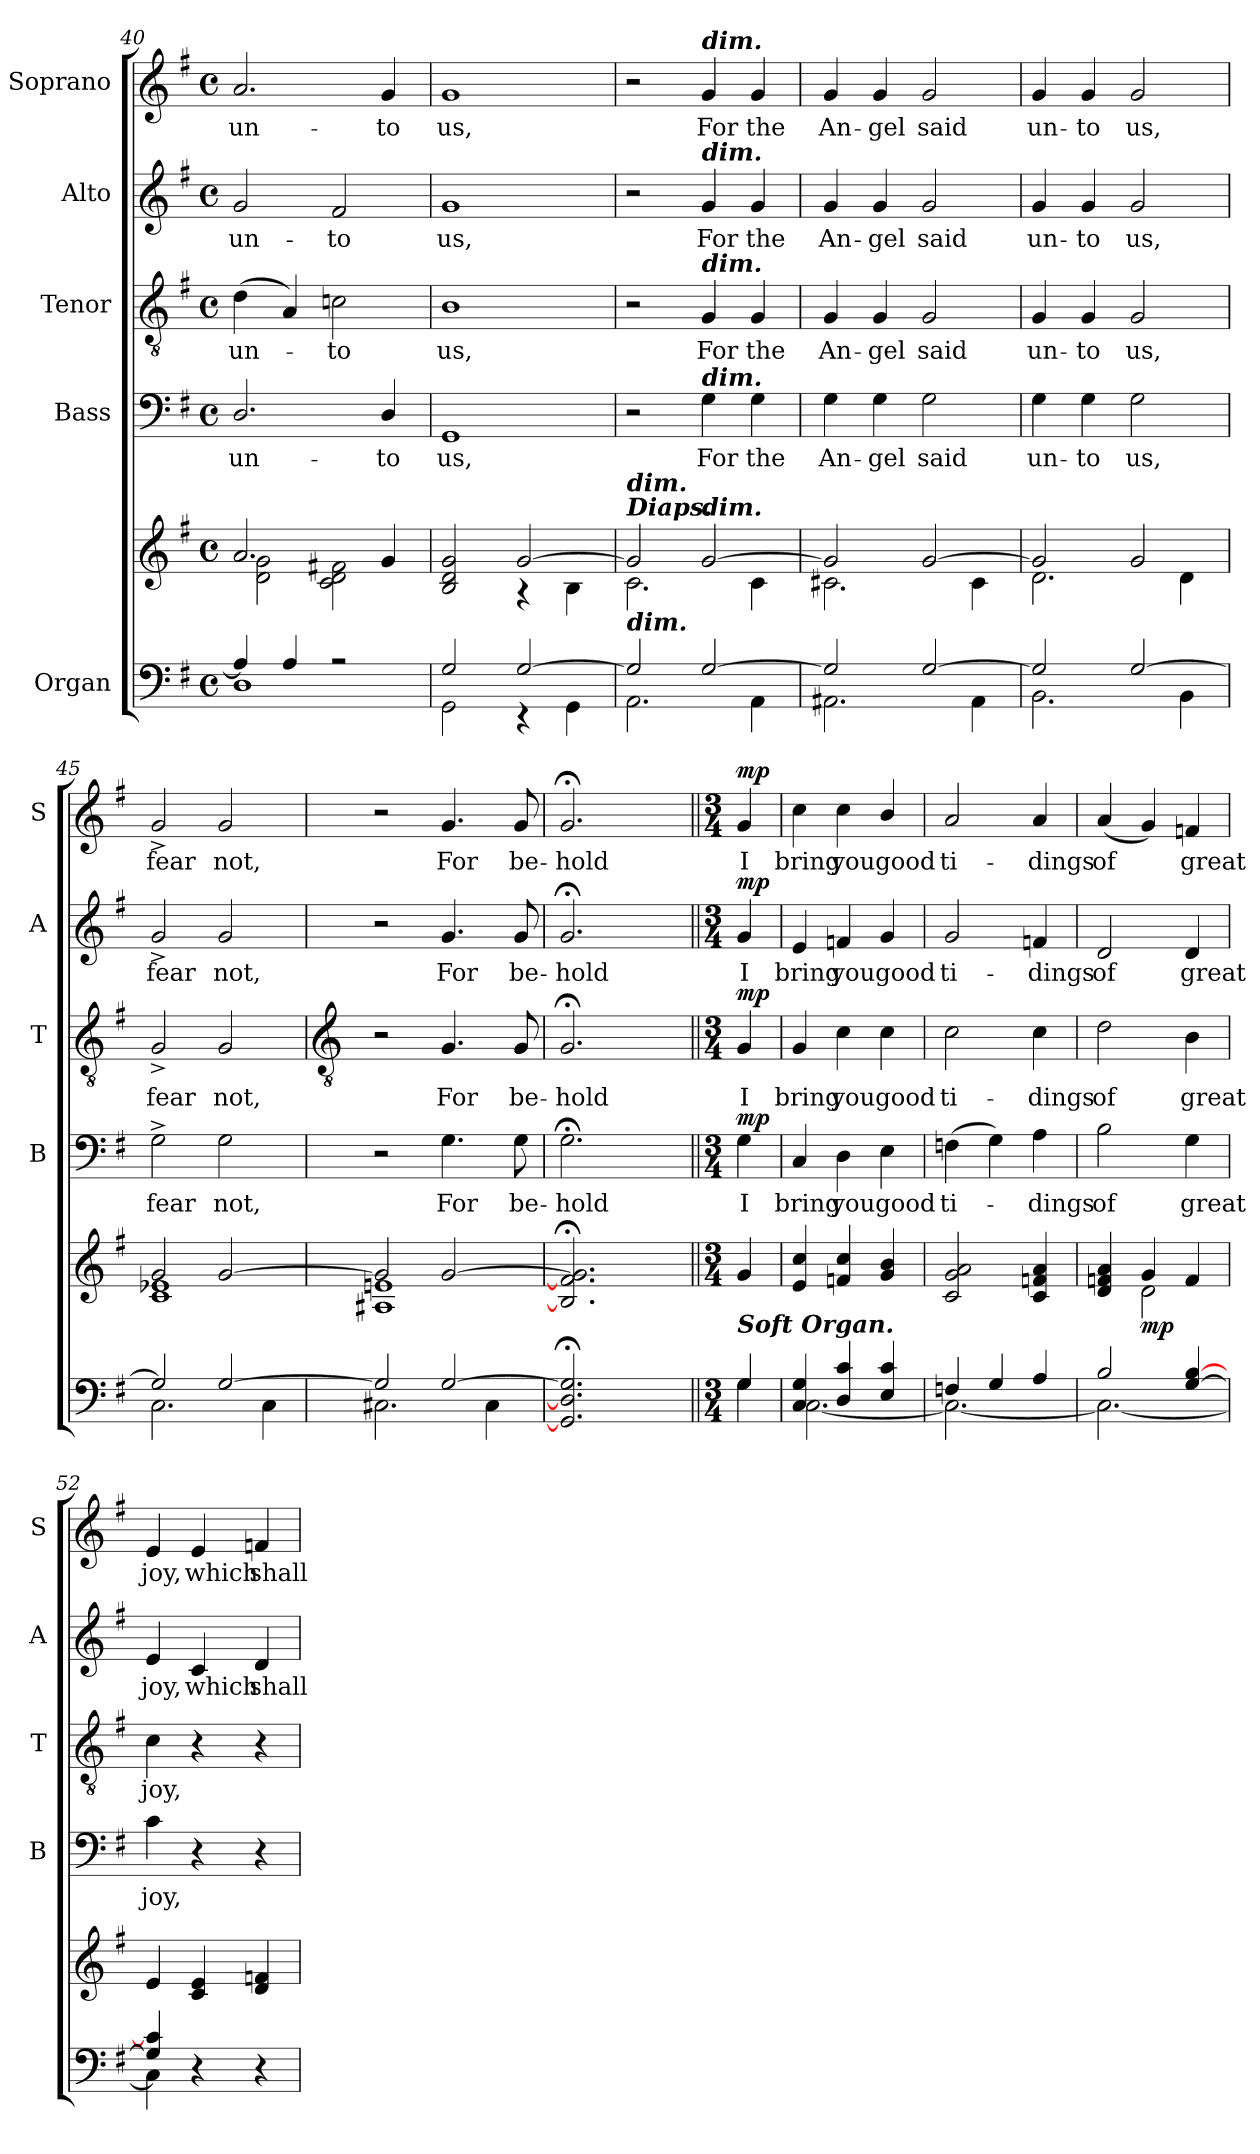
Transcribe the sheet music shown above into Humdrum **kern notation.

**kern	**kern	**dynam	**kern	**text	**dynam	**kern	**text	**dynam	**kern	**text	**dynam	**kern	**text	**dynam
*part5	*part5	*part5	*part4	*part4	*part4	*part3	*part3	*part3	*part2	*part2	*part2	*part1	*part1	*part1
*staff6	*staff5	*staff5/6	*staff4	*staff4	*staff4	*staff3	*staff3	*staff3	*staff2	*staff2	*staff2	*staff1	*staff1	*staff1
*I"Organ	*	*	*I"Bass	*	*	*I"Tenor	*	*	*I"Alto	*	*	*I"Soprano	*	*
*	*	*	*I'B	*	*	*I'T	*	*	*I'A	*	*	*I'S	*	*
*clefF4	*clefG2	*	*clefF4	*	*	*clefGv2	*	*	*clefG2	*	*	*clefG2	*	*
*k[f#]	*k[f#]	*	*k[f#]	*	*	*k[f#]	*	*	*k[f#]	*	*	*k[f#]	*	*
*G:	*G:	*	*G:	*	*	*G:	*	*	*G:	*	*	*G:	*	*
*M4/4	*M4/4	*	*M4/4	*	*	*M4/4	*	*	*M4/4	*	*	*M4/4	*	*
*met(c)	*met(c)	*	*met(c)	*	*	*met(c)	*	*	*met(c)	*	*	*met(c)	*	*
=40	=40	=40	=40	=40	=40	=40	=40	=40	=40	=40	=40	=40	=40	=40
*^	*^	*	*	*	*	*	*	*	*	*	*	*	*	*
!	!	!	!	!	!	!LO:LY:b	!	!	!LO:LY:b	!	!	!LO:LY:b	!	!	!LO:LY:b	!
4A/]	1D\	2.a/	2d\ 2g\	.	2.D/	un-	.	(4d\	un-	.	2g/	un-	.	2.a/	un-	.
4A/	.	.	.	.	.	.	.	4A/)	.	.	.	.	.	.	.	.
!	!	!	!	!	!	!	!	!	!LO:LY:b	!	!	!LO:LY:b	!	!	!	!
2r	.	.	2c\ 2d\ 2f#X\	.	.	.	.	2cn\	to	.	2f#/	-to	.	.	.	.
!	!	!	!	!	!	!LO:LY:b	!	!	!	!	!	!	!	!	!LO:LY:b	!
.	.	4g/	.	.	4D/	-to	.	.	.	.	.	.	.	4g/	-to	.
=41	=41	=41	=41	=41	=41	=41	=41	=41	=41	=41	=41	=41	=41	=41	=41	=41
!	!	!	!	!	!	!LO:LY:b	!	!	!LO:LY:b	!	!	!LO:LY:b	!	!	!LO:LY:b	!
2G/	2GG\	2ryy	2B/ 2d/ 2g/	.	1GG	us,	.	1B	us,	.	1g	us,	.	1g	us,	.
[2G/	4r	[2g/	4r	.	.	.	.	.	.	.	.	.	.	.	.	.
.	4GG\	.	4B\	.	.	.	.	.	.	.	.	.	.	.	.	.
=42	=42	=42	=42	=42	=42	=42	=42	=42	=42	=42	=42	=42	=42	=42	=42	=42
!	!	!LO:TX:a:Bi:t=Diaps.	!	!	!	!	!	!	!	!	!	!	!	!	!	!
!	!	!LO:TX:a:Bi:t=dim.	!	!	!	!	!	!	!	!	!	!	!	!	!	!
!LO:TX:a:Bi:t=dim.	!	!	!	!	!	!	!	!	!	!	!	!	!	!	!	!
2G/]	2.AA\	2g/]	2.c\	.	2r	.	.	2r	.	.	2r	.	.	2r	.	.
!	!	!	!	!	!	!	!	!	!	!	!	!	!	!LO:TX:a:Bi:t=dim.	!	!
!	!	!	!	!	!	!	!	!	!	!	!LO:TX:a:Bi:t=dim.	!	!	!	!	!
!	!	!	!	!	!	!	!	!LO:TX:a:Bi:t=dim.	!	!	!	!	!	!	!	!
!	!	!	!	!	!LO:TX:a:Bi:t=dim.	!	!	!	!	!	!	!	!	!	!	!
!	!	!LO:TX:a:Bi:t=dim.	!	!	!	!	!	!	!	!	!	!	!	!	!	!
!	!	!	!	!	!	!LO:LY:b	!	!	!LO:LY:b	!	!	!LO:LY:b	!	!	!LO:LY:b	!
[2G/	.	[2g/	.	.	4G\	For	.	4G/	For	.	4g/	For	.	4g/	For	.
!	!	!	!	!	!	!LO:LY:b	!	!	!LO:LY:b	!	!	!LO:LY:b	!	!	!LO:LY:b	!
.	4AA\	.	4c\	.	4G\	the	.	4G/	the	.	4g/	the	.	4g/	the	.
=43	=43	=43	=43	=43	=43	=43	=43	=43	=43	=43	=43	=43	=43	=43	=43	=43
!	!	!	!	!	!	!LO:LY:b	!	!	!LO:LY:b	!	!	!LO:LY:b	!	!	!LO:LY:b	!
2G/]	2.AA#X\	2g/]	2.c#X\	.	4G\	An-	.	4G/	An-	.	4g/	An-	.	4g/	An-	.
!	!	!	!	!	!	!LO:LY:b	!	!	!LO:LY:b	!	!	!LO:LY:b	!	!	!LO:LY:b	!
.	.	.	.	.	4G\	-gel	.	4G/	-gel	.	4g/	-gel	.	4g/	-gel	.
!	!	!	!	!	!	!LO:LY:b	!	!	!LO:LY:b	!	!	!LO:LY:b	!	!	!LO:LY:b	!
[2G/	.	[2g/	.	.	2G\	said	.	2G/	said	.	2g/	said	.	2g/	said	.
.	4AA#\	.	4c#\	.	.	.	.	.	.	.	.	.	.	.	.	.
=44	=44	=44	=44	=44	=44	=44	=44	=44	=44	=44	=44	=44	=44	=44	=44	=44
!	!	!	!	!	!	!LO:LY:b	!	!	!LO:LY:b	!	!	!LO:LY:b	!	!	!LO:LY:b	!
2G/]	2.BB\	2g/]	2.d\	.	4G\	un-	.	4G/	un-	.	4g/	un-	.	4g/	un-	.
!	!	!	!	!	!	!LO:LY:b	!	!	!LO:LY:b	!	!	!LO:LY:b	!	!	!LO:LY:b	!
.	.	.	.	.	4G\	-to	.	4G/	-to	.	4g/	-to	.	4g/	-to	.
!	!	!	!	!	!	!LO:LY:b	!	!	!LO:LY:b	!	!	!LO:LY:b	!	!	!LO:LY:b	!
[2G/	.	2g/	.	.	2G\	us,	.	2G/	us,	.	2g/	us,	.	2g/	us,	.
.	4BB\	.	4d\	.	.	.	.	.	.	.	.	.	.	.	.	.
=45	=45	=45	=45	=45	=45	=45	=45	=45	=45	=45	=45	=45	=45	=45	=45	=45
!	!	!	!	!	!	!LO:LY:b	!	!	!LO:LY:b	!	!	!LO:LY:b	!	!	!LO:LY:b	!
2G/]	2.C\	2g/	1c\ 1e-X\	.	2G^\	fear	.	2G^/	fear	.	2g^/	fear	.	2g^/	fear	.
!	!	!	!	!	!	!LO:LY:b	!	!	!LO:LY:b	!	!	!LO:LY:b	!	!	!LO:LY:b	!
[2G/	.	[2g/	.	.	2G\	not,	.	2G/	not,	.	2g/	not,	.	2g/	not,	.
.	4C\	.	.	.	.	.	.	.	.	.	.	.	.	.	.	.
!!LO:LB:g=z
=46	=46	=46	=46	=46	=46	=46	=46	=46	=46	=46	=46	=46	=46	=46	=46	=46
*	*	*	*	*	*	*	*	*clefGv2	*	*	*	*	*	*	*	*
2G/]	2.C#X\	2g/]	1A#X\ 1en\	.	2r	.	.	2r	.	.	2r	.	.	2r	.	.
!	!	!	!	!	!	!LO:LY:b	!	!	!LO:LY:b	!	!	!LO:LY:b	!	!	!LO:LY:b	!
[2G/	.	[2g/	.	.	4.G\	For	.	4.G/	For	.	4.g/	For	.	4.g/	For	.
.	4C#\	.	.	.	.	.	.	.	.	.	.	.	.	.	.	.
!	!	!	!	!	!	!LO:LY:b	!	!	!LO:LY:b	!	!	!LO:LY:b	!	!	!LO:LY:b	!
.	.	.	.	.	8G\	be-	.	8G/	be-	.	8g/	be-	.	8g/	be-	.
=47	=47	=47	=47	=47	=47	=47	=47	=47	=47	=47	=47	=47	=47	=47	=47	=47
!	!	!	!	!	!	!LO:LY:b	!	!	!LO:LY:b	!	!	!LO:LY:b	!	!	!LO:LY:b	!
2.GG/]; 2.D/]; 2.G/];	4ryy	2.B/];< 2.f/];< 2.g/];<	2.ryy	.	2.G;<\	-hold	.	2.G;</	-hold	.	2.g;</	-hold	.	2.g;</	-hold	.
.	4ryy	.	.	.	.	.	.	.	.	.	.	.	.	.	.	.
.	4ryy	.	.	.	.	.	.	.	.	.	.	.	.	.	.	.
=48||	=48||	=48||	=48||	=48||	=48||	=48||	=48||	=48||	=48||	=48||	=48||	=48||	=48||	=48||	=48||	=48||
*M3/4	*	*M3/4	*	*	*M3/4	*	*	*M3/4	*	*	*M3/4	*	*	*M3/4	*	*
!	!	!LO:TX:b:Bi:t=Soft Organ.	!	!	!	!	!	!	!	!	!	!	!	!	!	!
!	!	!	!	!LO:DY:b=2	!	!LO:LY:b	!	!	!LO:LY:b	!	!	!LO:LY:b	!	!	!LO:LY:b	!
!	!	!	!	!LO:DY:n=1:b=2	!	!	!	!	!	!	!	!	!	!	!	!
!	!	!	!	!LO:DY:n=2:b	!	!	!LO:DY:b	!	!	!LO:DY:b	!	!	!LO:DY:b	!	!	!LO:DY:b
4G/	4G\	4g/	4ryy	mp mp mp	4G\	I	mp	4G/	I	mp	4g/	I	mp	4g/	I	mp
=49	=49	=49	=49	=49	=49	=49	=49	=49	=49	=49	=49	=49	=49	=49	=49	=49
!	!	!	!	!	!	!LO:LY:b	!	!	!LO:LY:b	!	!	!LO:LY:b	!	!	!LO:LY:b	!
4C/ 4G/	[2.C\	4e/ 4cc/	2.ryy	.	4C/	bring	.	4G/	bring	.	4e/	bring	.	4cc\	bring	.
!	!	!	!	!	!	!LO:LY:b	!	!	!LO:LY:b	!	!	!LO:LY:b	!	!	!LO:LY:b	!
4D/ 4c/	.	4fn/ 4cc/	.	.	4D\	you	.	4c\	you	.	4fn/	you	.	4cc\	you	.
!	!	!	!	!	!	!LO:LY:b	!	!	!LO:LY:b	!	!	!LO:LY:b	!	!	!LO:LY:b	!
4E/ 4c/	.	4g/ 4b/	.	.	4E\	good	.	4c\	good	.	4g/	good	.	4b/	good	.
=50	=50	=50	=50	=50	=50	=50	=50	=50	=50	=50	=50	=50	=50	=50	=50	=50
!	!	!	!	!	!	!LO:LY:b	!	!	!LO:LY:b	!	!	!LO:LY:b	!	!	!LO:LY:b	!
4Fn/	2.C\_	2c/ 2g/ 2a/	2.ryy	.	(>4Fn\	ti-	.	2c\	ti-	.	2g/	ti-	.	2a/	ti-	.
4G/	.	.	.	.	4G\)	.	.	.	.	.	.	.	.	.	.	.
!	!	!	!	!	!	!LO:LY:b	!	!	!LO:LY:b	!	!	!LO:LY:b	!	!	!LO:LY:b	!
4A/	.	4c/ 4fn/ 4a/	.	.	4A\	dings	.	4c\	-dings	.	4fn/	-dings	.	4a/	-dings	.
=51	=51	=51	=51	=51	=51	=51	=51	=51	=51	=51	=51	=51	=51	=51	=51	=51
!	!	!	!	!	!	!LO:LY:b	!	!	!LO:LY:b	!	!	!LO:LY:b	!	!	!LO:LY:b	!
2B/	2.C\_	4d/ 4fn/ 4a/	4ryy	.	2B\	of	.	2d\	of	.	2d/	of	.	(<4a/	of	.
!	!	!	!	!LO:DY:b	!	!	!	!	!	!	!	!	!	!	!	!
.	.	4g/	2d\	mp	.	.	.	.	.	.	.	.	.	4g/)	.	.
!	!	!	!	!	!	!LO:LY:b	!	!	!LO:LY:b	!	!	!LO:LY:b	!	!	!LO:LY:b	!
[4G/ [4B/	.	4f/	.	.	4G\	great	.	4B\	great	.	4d/	great	.	4fn/	great	.
=52	=52	=52	=52	=52	=52	=52	=52	=52	=52	=52	=52	=52	=52	=52	=52	=52
!	!	!	!	!	!	!LO:LY:b	!	!	!LO:LY:b	!	!	!LO:LY:b	!	!	!LO:LY:b	!
4G/] 4c/]	4C\]	4e/	4ryy	.	4c\	joy,	.	4c\	joy,	.	4e/	joy,	.	4e/	joy,	.
!	!	!	!	!	!	!	!	!	!	!	!	!LO:LY:b	!	!	!LO:LY:b	!
4r	4ryy	4c/ 4e/	4ryy	.	4r	.	.	4r	.	.	4c/	which	.	4e/	which	.
!	!	!	!	!	!	!	!	!	!	!	!	!LO:LY:b	!	!	!LO:LY:b	!
4r	4ryy	4d/ 4fn/	4ryy	.	4r	.	.	4r	.	.	4d/	shall	.	4fn/	shall	.
*v	*v	*	*	*	*	*	*	*	*	*	*	*	*	*	*	*
*	*v	*v	*	*	*	*	*	*	*	*	*	*	*	*	*
=	=	=	=	=	=	=	=	=	=	=	=	=	=	=
*-	*-	*-	*-	*-	*-	*-	*-	*-	*-	*-	*-	*-	*-	*-
